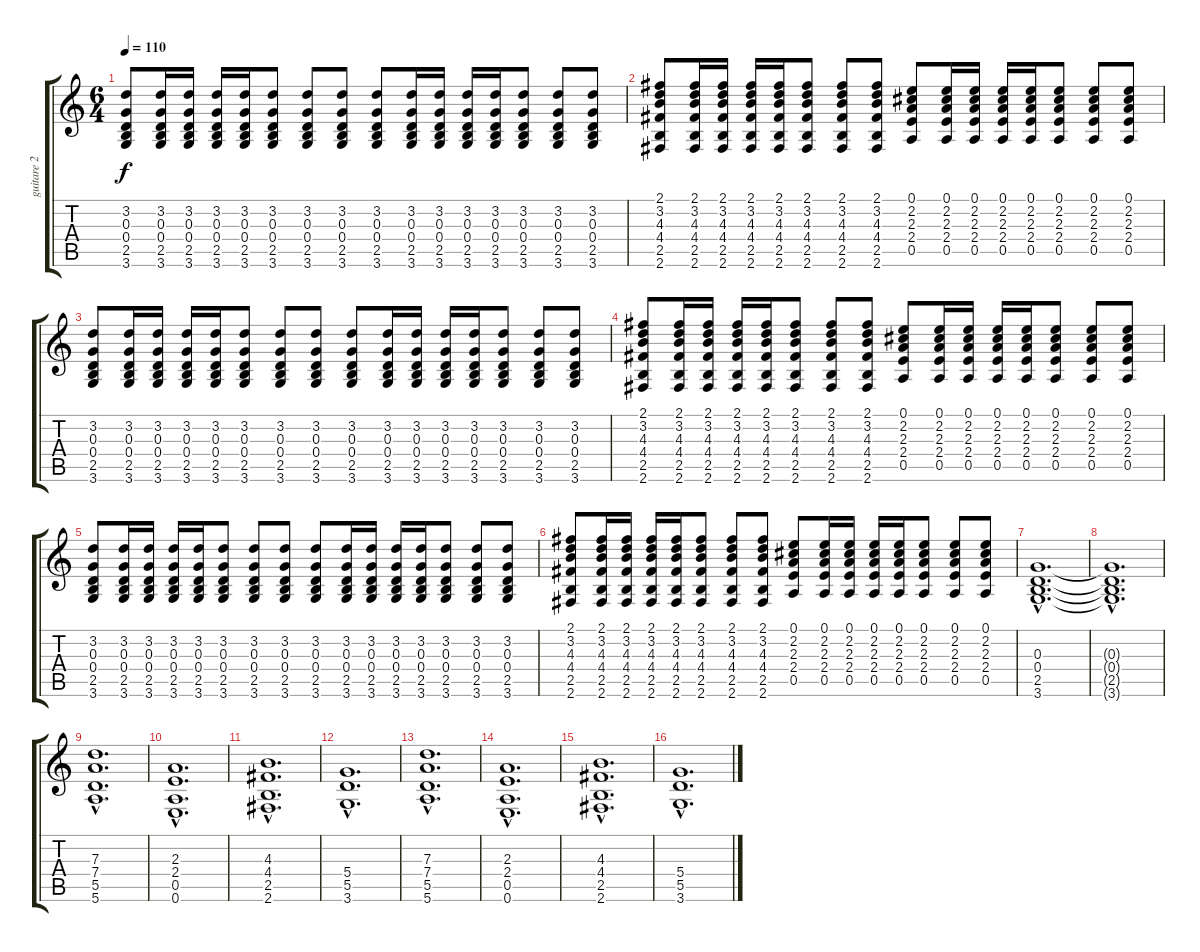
\track ("guitare 2" "guitare 2") {instrument overdrivenguitar}
\staff {score tabs}
\tuning (E4 B3 G3 D3 A2 E2) {hide}
\ts (6 4)
\tempo 110
\clef g2
\ks c
(3.2 0.3 0.4 2.5 3.6).8{dy f} (3.2 0.3 0.4 2.5 3.6).16 (3.2 0.3 0.4 2.5 3.6).16 (3.2 0.3 0.4 2.5 3.6).16 (3.2 0.3 0.4 2.5 3.6).16 (3.2 0.3 0.4 2.5 3.6).8 (3.2 0.3 0.4 2.5 3.6).8 (3.2 0.3 0.4 2.5 3.6).8 (3.2 0.3 0.4 2.5 3.6).8 (3.2 0.3 0.4 2.5 3.6).16 (3.2 0.3 0.4 2.5 3.6).16 (3.2 0.3 0.4 2.5 3.6).16 (3.2 0.3 0.4 2.5 3.6).16 (3.2 0.3 0.4 2.5 3.6).8 (3.2 0.3 0.4 2.5 3.6).8 (3.2 0.3 0.4 2.5 3.6).8 |
(2.1 3.2 4.3 4.4 2.5 2.6).8 (2.1 3.2 4.3 4.4 2.5 2.6).16 (2.1 3.2 4.3 4.4 2.5 2.6).16 (2.1 3.2 4.3 4.4 2.5 2.6).16 (2.1 3.2 4.3 4.4 2.5 2.6).16 (2.1 3.2 4.3 4.4 2.5 2.6).8 (2.1 3.2 4.3 4.4 2.5 2.6).8 (2.1 3.2 4.3 4.4 2.5 2.6).8 (0.1 2.2 2.3 2.4 0.5).8 (0.1 2.2 2.3 2.4 0.5).16 (0.1 2.2 2.3 2.4 0.5).16 (0.1 2.2 2.3 2.4 0.5).16 (0.1 2.2 2.3 2.4 0.5).16 (0.1 2.2 2.3 2.4 0.5).8 (0.1 2.2 2.3 2.4 0.5).8 (0.1 2.2 2.3 2.4 0.5).8 |
(3.2 0.3 0.4 2.5 3.6).8 (3.2 0.3 0.4 2.5 3.6).16 (3.2 0.3 0.4 2.5 3.6).16 (3.2 0.3 0.4 2.5 3.6).16 (3.2 0.3 0.4 2.5 3.6).16 (3.2 0.3 0.4 2.5 3.6).8 (3.2 0.3 0.4 2.5 3.6).8 (3.2 0.3 0.4 2.5 3.6).8 (3.2 0.3 0.4 2.5 3.6).8 (3.2 0.3 0.4 2.5 3.6).16 (3.2 0.3 0.4 2.5 3.6).16 (3.2 0.3 0.4 2.5 3.6).16 (3.2 0.3 0.4 2.5 3.6).16 (3.2 0.3 0.4 2.5 3.6).8 (3.2 0.3 0.4 2.5 3.6).8 (3.2 0.3 0.4 2.5 3.6).8 |
(2.1 3.2 4.3 4.4 2.5 2.6).8 (2.1 3.2 4.3 4.4 2.5 2.6).16 (2.1 3.2 4.3 4.4 2.5 2.6).16 (2.1 3.2 4.3 4.4 2.5 2.6).16 (2.1 3.2 4.3 4.4 2.5 2.6).16 (2.1 3.2 4.3 4.4 2.5 2.6).8 (2.1 3.2 4.3 4.4 2.5 2.6).8 (2.1 3.2 4.3 4.4 2.5 2.6).8 (0.1 2.2 2.3 2.4 0.5).8 (0.1 2.2 2.3 2.4 0.5).16 (0.1 2.2 2.3 2.4 0.5).16 (0.1 2.2 2.3 2.4 0.5).16 (0.1 2.2 2.3 2.4 0.5).16 (0.1 2.2 2.3 2.4 0.5).8 (0.1 2.2 2.3 2.4 0.5).8 (0.1 2.2 2.3 2.4 0.5).8 |
(3.2 0.3 0.4 2.5 3.6).8 (3.2 0.3 0.4 2.5 3.6).16 (3.2 0.3 0.4 2.5 3.6).16 (3.2 0.3 0.4 2.5 3.6).16 (3.2 0.3 0.4 2.5 3.6).16 (3.2 0.3 0.4 2.5 3.6).8 (3.2 0.3 0.4 2.5 3.6).8 (3.2 0.3 0.4 2.5 3.6).8 (3.2 0.3 0.4 2.5 3.6).8 (3.2 0.3 0.4 2.5 3.6).16 (3.2 0.3 0.4 2.5 3.6).16 (3.2 0.3 0.4 2.5 3.6).16 (3.2 0.3 0.4 2.5 3.6).16 (3.2 0.3 0.4 2.5 3.6).8 (3.2 0.3 0.4 2.5 3.6).8 (3.2 0.3 0.4 2.5 3.6).8 |
(2.1 3.2 4.3 4.4 2.5 2.6).8 (2.1 3.2 4.3 4.4 2.5 2.6).16 (2.1 3.2 4.3 4.4 2.5 2.6).16 (2.1 3.2 4.3 4.4 2.5 2.6).16 (2.1 3.2 4.3 4.4 2.5 2.6).16 (2.1 3.2 4.3 4.4 2.5 2.6).8 (2.1 3.2 4.3 4.4 2.5 2.6).8 (2.1 3.2 4.3 4.4 2.5 2.6).8 (0.1 2.2 2.3 2.4 0.5).8 (0.1 2.2 2.3 2.4 0.5).16 (0.1 2.2 2.3 2.4 0.5).16 (0.1 2.2 2.3 2.4 0.5).16 (0.1 2.2 2.3 2.4 0.5).16 (0.1 2.2 2.3 2.4 0.5).8 (0.1 2.2 2.3 2.4 0.5).8 (0.1 2.2 2.3 2.4 0.5).8 |
(0.3{hac} 0.4{hac} 2.5{hac} 3.6{hac}).1{d instrument overdrivenguitar} |
(0.3{hac t} 0.4{hac t} 2.5{hac t} 3.6{hac t}).1{d} |
(7.3{hac} 7.4{hac} 5.5{hac} 5.6{hac}).1{d} |
(2.3{hac} 2.4{hac} 0.5{hac} 0.6{hac}).1{d} |
(4.3{hac} 4.4{hac} 2.5{hac} 2.6{hac}).1{d} |
(5.4{hac} 5.5{hac} 3.6{hac}).1{d} |
(7.3{hac} 7.4{hac} 5.5{hac} 5.6{hac}).1{d} |
(2.3{hac} 2.4{hac} 0.5{hac} 0.6{hac}).1{d} |
(4.3{hac} 4.4{hac} 2.5{hac} 2.6{hac}).1{d} |
(5.4{hac} 5.5{hac} 3.6{hac}).1{d}
